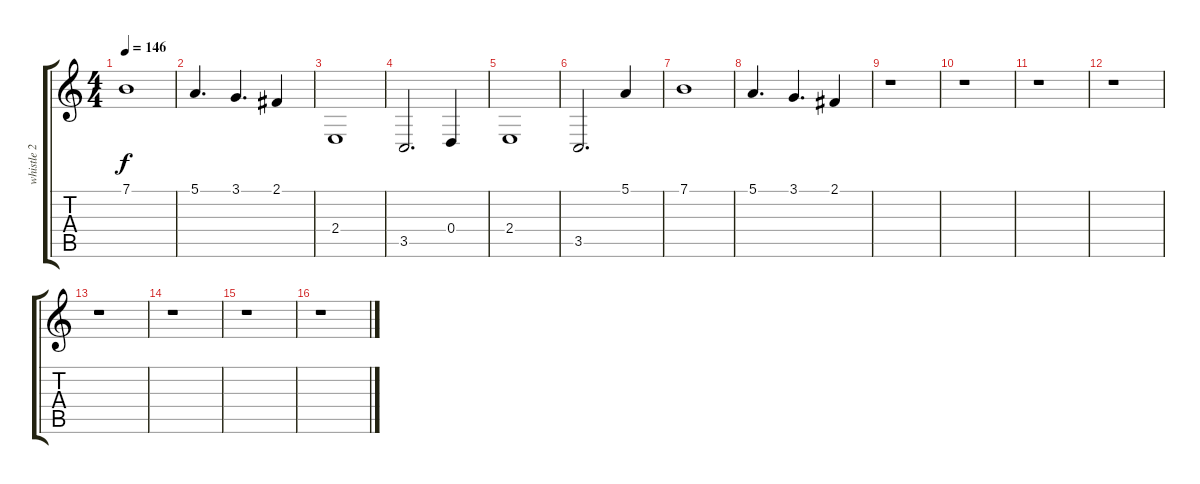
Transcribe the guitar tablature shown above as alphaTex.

\track ("whistle 2" "whistle 2") {instrument whistle}
\staff {score tabs}
\tuning (E4 B3 G3 D3 A2 E2) {hide}
\ts (4 4)
\tempo 146
\clef g2
\ks c
7.1.1{dy f} |
5.1.4{d} 3.1.4{d} 2.1.4 |
2.4.1 |
3.5.2{d} 0.4.4 |
2.4.1 |
3.5.2{d} 5.1.4 |
7.1.1 |
5.1.4{d} 3.1.4{d} 2.1.4 |
r.1 |
r.1 |
r.1 |
r.1 |
r.1 |
r.1 |
r.1 |
r.1
